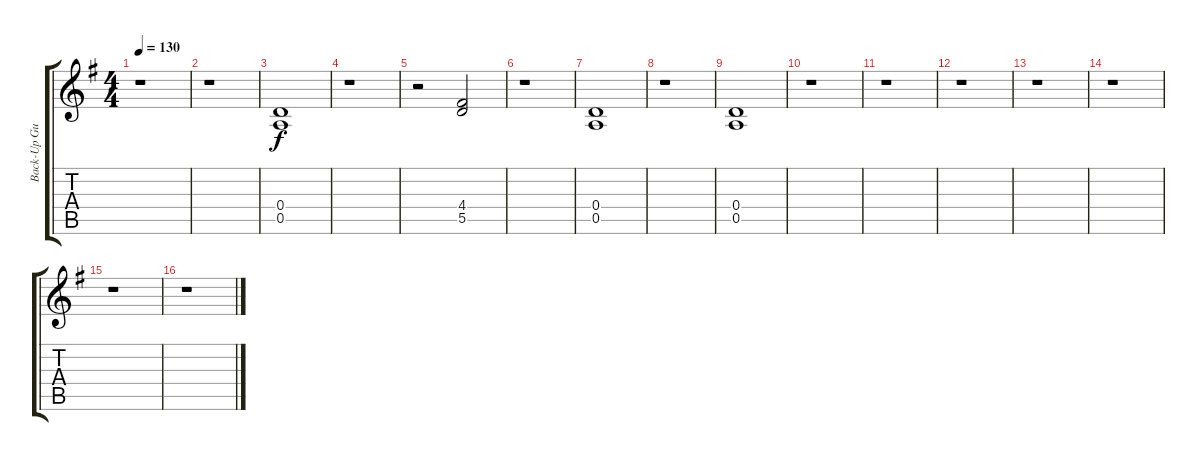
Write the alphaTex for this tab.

\track ("Back-Up Guitar/Vocals" "Back-Up Gu") {instrument acousticguitarsteel}
\staff {score tabs}
\tuning (E4 B3 G3 D3 A2 E2) {hide}
\ts (4 4)
\tempo 130
\clef g2
\ks g
r.1{dy f} |
r.1 |
(0.4 0.5).1 |
r.1 |
r.2 (4.4 5.5).2 |
r.1 |
(0.4 0.5).1 |
r.1 |
(0.4 0.5).1 |
r.1 |
r.1 |
r.1 |
r.1 |
r.1 |
r.1 |
r.1
